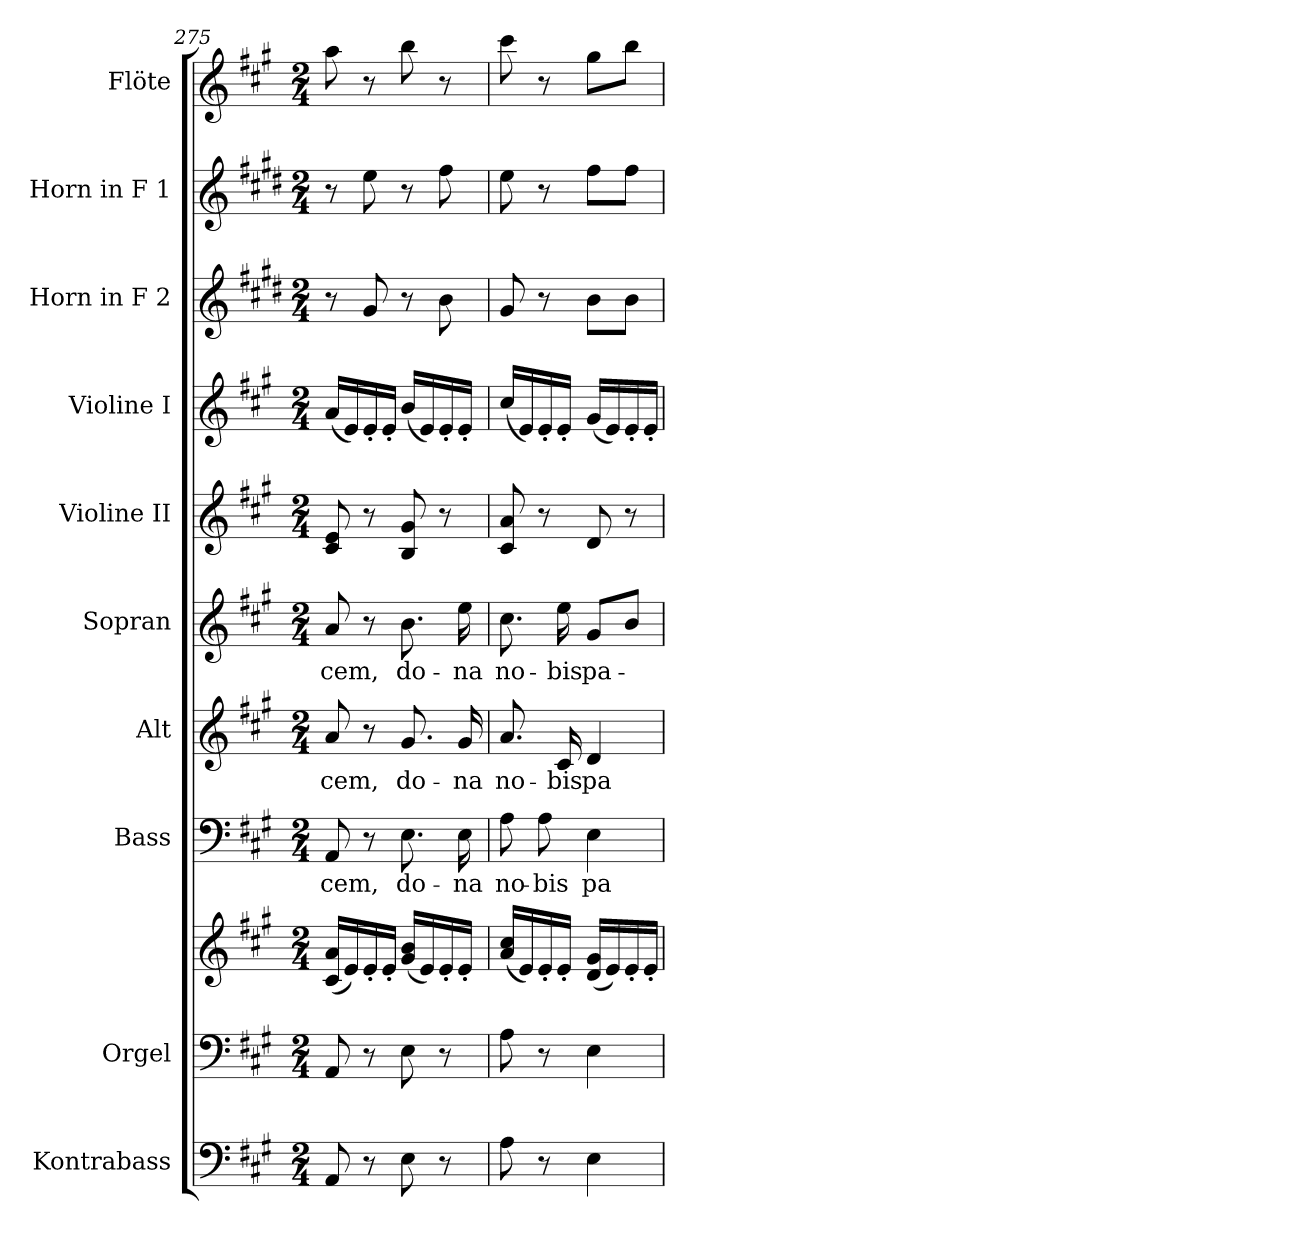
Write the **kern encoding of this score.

**kern	**kern	**kern	**kern	**text	**kern	**text	**kern	**text	**kern	**kern	**kern	**kern	**kern
*part10	*part9	*part9	*part8	*part8	*part7	*part7	*part6	*part6	*part5	*part4	*part3	*part2	*part1
*staff11	*staff10	*staff9	*staff8	*staff8	*staff7	*staff7	*staff6	*staff6	*staff5	*staff4	*staff3	*staff2	*staff1
*I"Kontrabass	*I"Orgel	*	*I"Bass	*	*I"Alt	*	*I"Sopran	*	*I"Violine II	*I"Violine I	*I"Horn in F 2	*I"Horn in F 1	*I"Flöte
*I'Kb.	*I'Org.	*	*I'B.	*	*I'A.	*	*I'S.	*	*I'Vl. II	*I'Vl. I	*	*	*I'Fl.
!!LO:PB:g=z
*clefF4	*clefF4	*clefG2	*clefF4	*	*clefG2	*	*clefG2	*	*clefG2	*clefG2	*clefG2	*clefG2	*clefG2
*ITrd7c12	*	*	*	*	*	*	*	*	*	*	*ITrd4c7	*ITrd4c7	*
*k[f#c#g#]	*k[f#c#g#]	*k[f#c#g#]	*k[f#c#g#]	*	*k[f#c#g#]	*	*k[f#c#g#]	*	*k[f#c#g#]	*k[f#c#g#]	*k[f#c#g#]	*k[f#c#g#]	*k[f#c#g#]
*A:	*A:	*A:	*A:	*	*A:	*	*A:	*	*A:	*A:	*A:	*A:	*A:
*M2/4	*M2/4	*M2/4	*M2/4	*	*M2/4	*	*M2/4	*	*M2/4	*M2/4	*M2/4	*M2/4	*M2/4
=275	=275	=275	=275	=275	=275	=275	=275	=275	=275	=275	=275	=275	=275
!	!	!	!	!LO:LY:b	!	!LO:LY:b	!	!LO:LY:b	!	!	!	!	!
8AAA/	8AA/	(<16c#/ 16a/LL	8AA/	-cem,	8a/	-cem,	8a/	-cem,	8c#/ 8e/	(<16a/LL	8r	8r	8aa\
.	.	16e/)	.	.	.	.	.	.	.	16e/)	.	.	.
8r	8r	16e'</	8r	.	8r	.	8r	.	8r	16e'</	8c#/	8a\	8r
.	.	16e'</JJ	.	.	.	.	.	.	.	16e'</JJ	.	.	.
!	!	!	!	!LO:LY:b	!	!LO:LY:b	!	!LO:LY:b	!	!	!	!	!
8EE\	8E\	(<16g#/ 16b/LL	8.E\	do-	8.g#/	do-	8.b\	do-	8B/ 8g#/	(<16b/LL	8r	8r	8bb\
.	.	16e/)	.	.	.	.	.	.	.	16e/)	.	.	.
8r	8r	16e'</	.	.	.	.	.	.	8r	16e'</	8e\	8b\	8r
!	!	!	!	!LO:LY:b	!	!LO:LY:b	!	!LO:LY:b	!	!	!	!	!
.	.	16e'</JJ	16E\	-na	16g#/	-na	16ee\	-na	.	16e'</JJ	.	.	.
=276	=276	=276	=276	=276	=276	=276	=276	=276	=276	=276	=276	=276	=276
!	!	!	!	!LO:LY:b	!	!LO:LY:b	!	!LO:LY:b	!	!	!	!	!
8AA\	8A\	(<16a/ 16cc#/LL	8A\	no-	8.a/	no-	8.cc#\	no-	8c#/ 8a/	(<16cc#/LL	8c#/	8a\	8ccc#\
.	.	16e/)	.	.	.	.	.	.	.	16e/)	.	.	.
!	!	!	!	!LO:LY:b	!	!	!	!	!	!	!	!	!
8r	8r	16e'</	8A\	-bis	.	.	.	.	8r	16e'</	8r	8r	8r
!	!	!	!	!	!	!LO:LY:b	!	!LO:LY:b	!	!	!	!	!
.	.	16e'</JJ	.	.	16c#/	-bis	16ee\	-bis	.	16e'</JJ	.	.	.
!	!	!	!	!LO:LY:b	!	!LO:LY:b	!	!LO:LY:b	!	!	!	!	!
4EE\	4E\	(<16d/ 16g#/LL	4E\	pa-	4d/	pa-	8g#/L	pa-	8d/	(<16g#/LL	8e\L	8b\L	8gg#\L
.	.	16e/)	.	.	.	.	.	.	.	16e/)	.	.	.
.	.	16e'</	.	.	.	.	8b/J	.	8r	16e'</	8e\J	8b\J	8bb\J
.	.	16e'</JJ	.	.	.	.	.	.	.	16e'</JJ	.	.	.
=	=	=	=	=	=	=	=	=	=	=	=	=	=
*-	*-	*-	*-	*-	*-	*-	*-	*-	*-	*-	*-	*-	*-
